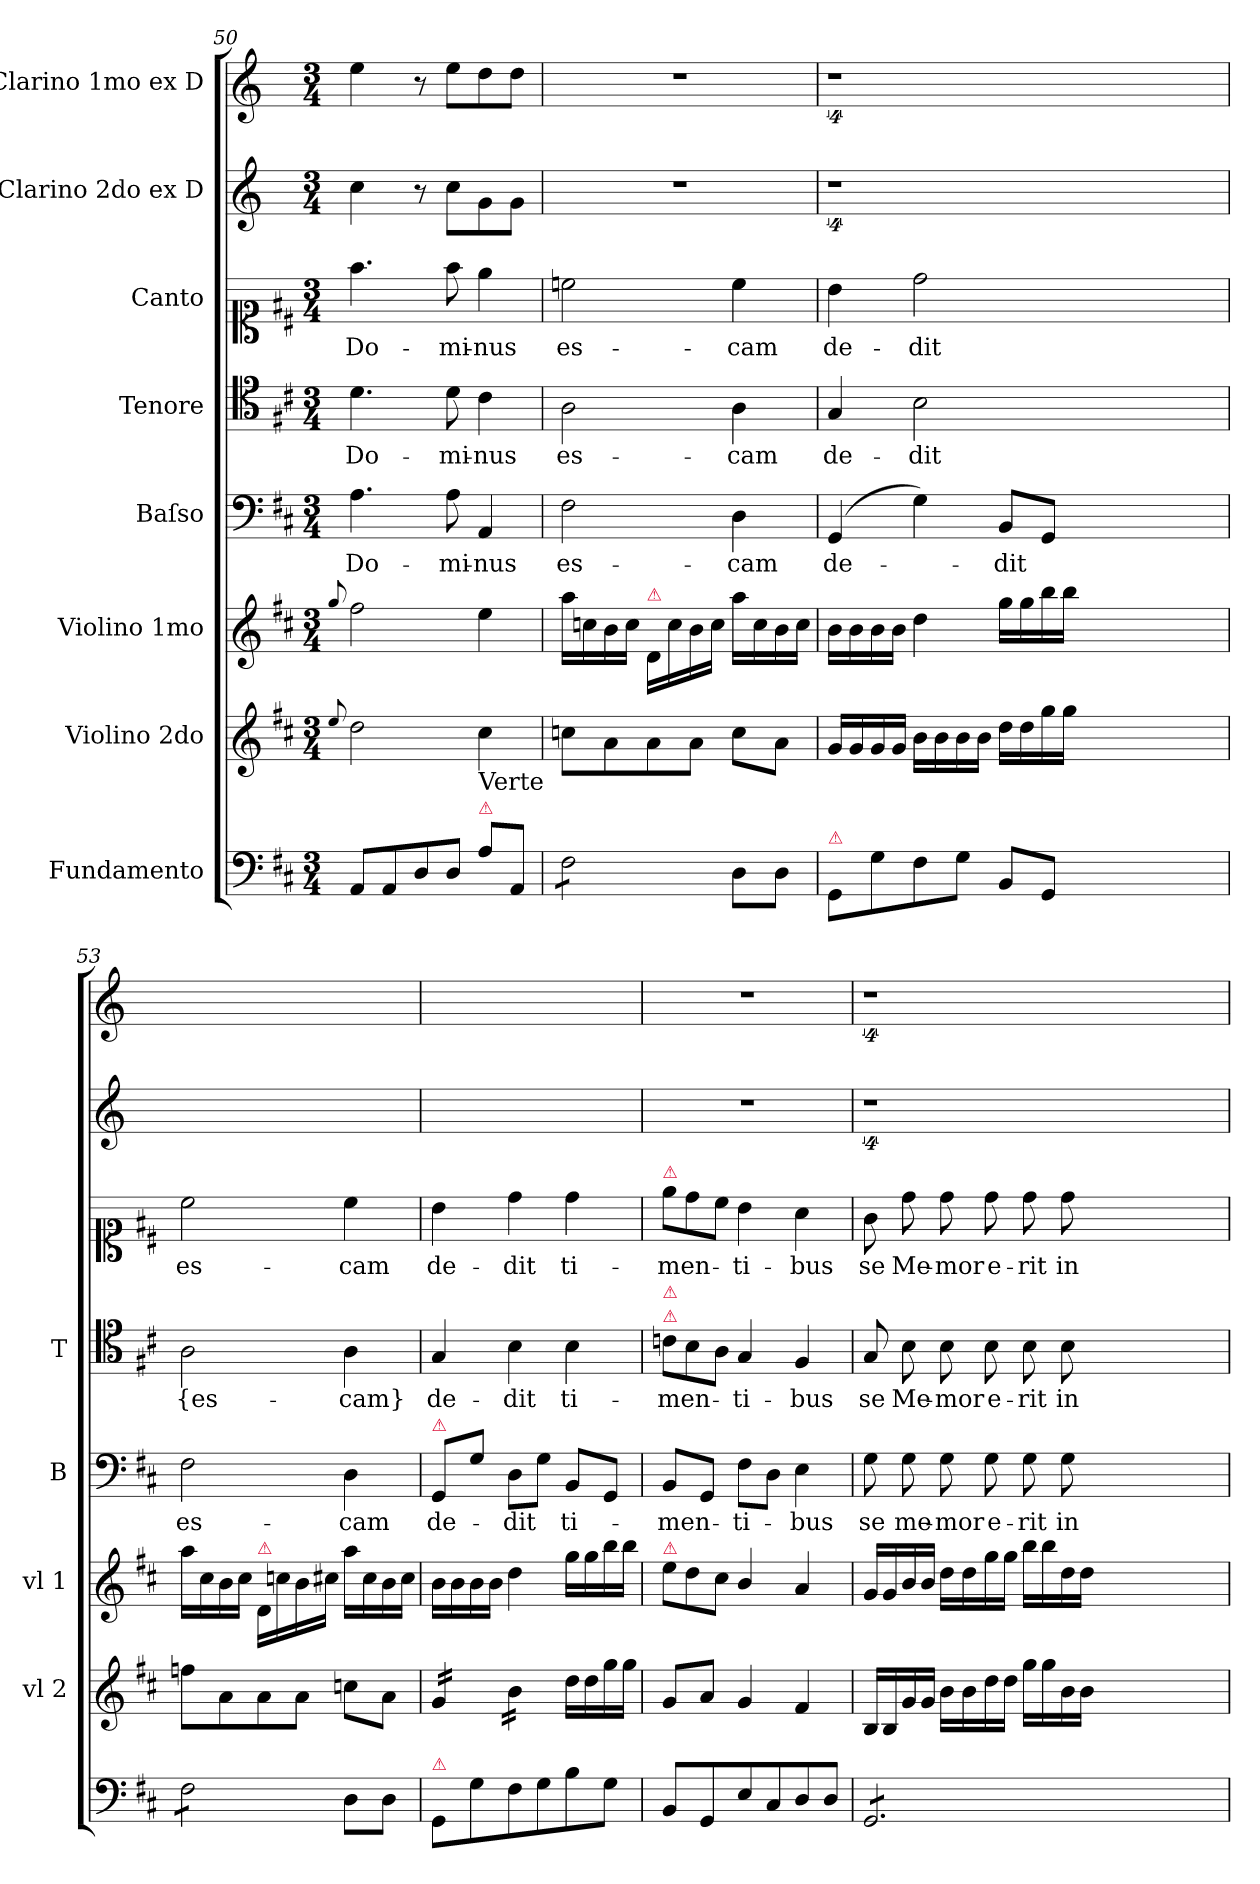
**kern	**kern	**kern	**kern	**text	**kern	**text	**kern	**text	**kern	**kern
*part8	*part7	*part6	*part5	*part5	*part4	*part4	*part3	*part3	*part2	*part1
*staff8	*staff7	*staff6	*staff5	*staff5	*staff4	*staff4	*staff3	*staff3	*staff2	*staff1
*I"Fundamento	*I"Violino 2do	*I"Violino 1mo	*I"Baſso	*	*I"Tenore	*	*I"Canto	*	*I"Clarino 2do ex D	*I"Clarino 1mo ex D
*	*I'vl 2	*I'vl 1	*I'B	*	*I'T	*	*	*	*	*
*clefF4	*clefG2	*clefG2	*clefF4	*	*clefC4	*	*clefC1	*	*clefG2	*clefG2
*	*	*	*	*	*	*	*	*	*ITrd-1c-2	*ITrd-1c-2
*k[f#c#]	*k[f#c#]	*k[f#c#]	*k[f#c#]	*	*k[f#c#]	*	*k[f#c#]	*	*k[f#c#]	*k[f#c#]
*M3/4	*M3/4	*M3/4	*M3/4	*	*M3/4	*	*M3/4	*	*M3/4	*M3/4
=50	=50	=50	=50	=50	=50	=50	=50	=50	=50	=50
.	8qqee/	8qqgg/	.	.	.	.	.	.	.	.
8AA/L	2dd\	2ff#\	4.A\	Do-	4.d\	Do-	4.ff#\	Do-	4dd\	4ff#\
8AA/	.	.	.	.	.	.	.	.	.	.
8D/	.	.	.	.	.	.	.	.	8r	8r
8D/J	.	.	8A\	-mi-	8d\	-mi-	8ff#\	-mi-	8dd\L	8ff#\L
!	!LO:TX:b:t=Verte	!	!	!	!	!	!	!	!	!
!LO:TX:a:color=crimson:t=⚠	!	!	!	!	!	!	!	!	!	!
8A\L	4cc#\	4ee\	4AA/	-nus	4c#\	-nus	4ee\	-nus	8a\	8ee\
8AA/J	.	.	.	.	.	.	.	.	8a\J	8ee\J
=51	=51	=51	=51	=51	=51	=51	=51	=51	=51	=51
*tremolo	*	*	*	*	*	*	*	*	*	*
8F#\L	8ccn\L	16aa\LL	2F#\	es-	2A\	es-	2ccn\	es-	2.r	2.r
.	.	16ccn\	.	.	.	.	.	.	.	.
8F#\	8a\	16b\	.	.	.	.	.	.	.	.
.	.	16cc\JJ	.	.	.	.	.	.	.	.
!	!	!LO:TX:a:color=crimson:t=⚠	!	!	!	!	!	!	!	!
8F#\	8a\	16d/LL	.	.	.	.	.	.	.	.
.	.	16cc\	.	.	.	.	.	.	.	.
8F#\J	8a\J	16b\	.	.	.	.	.	.	.	.
*Xtremolo	*	*	*	*	*	*	*	*	*	*
.	.	16cc\JJ	.	.	.	.	.	.	.	.
8D\L	8cc\L	16aa\LL	4D\	-cam	4A\	-cam	4cc\	-cam	.	.
.	.	16cc\	.	.	.	.	.	.	.	.
8D\J	8a\J	16b\	.	.	.	.	.	.	.	.
.	.	16cc\JJ	.	.	.	.	.	.	.	.
=52	=52	=52	=52	=52	=52	=52	=52	=52	=52	=52
!LO:TX:a:color=crimson:t=⚠	!	!	!	!	!	!	!	!	!	!
8GG/L	16g/LL	16b\LL	(4GG/	de-	4G/	de-	4b\	de-	4%9r	4%9r
.	16g/	16b\	.	.	.	.	.	.	.	.
8G\	16g/	16b\	.	.	.	.	.	.	.	.
.	16g/JJ	16b\JJ	.	.	.	.	.	.	.	.
8F#\	16b\LL	4dd\	4G\)	.	2B\	-dit	2dd\	-dit	.	.
.	16b\	.	.	.	.	.	.	.	.	.
8G\J	16b\	.	.	.	.	.	.	.	.	.
.	16b\JJ	.	.	.	.	.	.	.	.	.
8BB/L	16dd\LL	16gg\LL	8BB/L	-dit	.	.	.	.	.	.
.	16dd\	16gg\	.	.	.	.	.	.	.	.
8GG/J	16gg\	16bb\	8GG/J	.	.	.	.	.	.	.
.	16gg\JJ	16bb\JJ	.	.	.	.	.	.	.	.
1.ryy	1.ryy	1.ryy	1.ryy	.	1.ryy	.	1.ryy	.	.	.
=53	=53	=53	=53	=53	=53	=53	=53	=53	=53	=53
*tremolo	*	*	*	*	*	*	*	*	*	*
8F#\L	8ffn\L	16aa\LL	2F#\	es-	2A\	{es-	2cc#\	es-	2.ryy	2.ryy
.	.	16cc#\	.	.	.	.	.	.	.	.
8F#\	8a\	16b\	.	.	.	.	.	.	.	.
.	.	16cc#\JJ	.	.	.	.	.	.	.	.
!	!	!LO:TX:a:color=crimson:t=⚠	!	!	!	!	!	!	!	!
8F#\	8a\	16d/LL	.	.	.	.	.	.	.	.
.	.	16ccn\	.	.	.	.	.	.	.	.
8F#\J	8a\J	16b\	.	.	.	.	.	.	.	.
*Xtremolo	*	*	*	*	*	*	*	*	*	*
.	.	16cc#X\JJ	.	.	.	.	.	.	.	.
8D\L	8ccn\L	16aa\LL	4D\	-cam	4A\	-cam}	4cc#\	-cam	.	.
.	.	16cc#\	.	.	.	.	.	.	.	.
8D\J	8a\J	16b\	.	.	.	.	.	.	.	.
.	.	16cc#\JJ	.	.	.	.	.	.	.	.
=54	=54	=54	=54	=54	=54	=54	=54	=54	=54	=54
!	!	!	!LO:TX:a:color=crimson:t=⚠	!	!	!	!	!	!	!
!LO:TX:a:color=crimson:t=⚠	!	!	!	!	!	!	!	!	!	!
*	*tremolo	*	*	*	*	*	*	*	*	*
8GG/L	16g/LL	16b\LL	8GG/L	de-	4G/	de-	4b\	de-	2.ryy	2.ryy
.	16g/	16b\	.	.	.	.	.	.	.	.
8G\	16g/	16b\	8G\J	.	.	.	.	.	.	.
.	16g/JJ	16b\JJ	.	.	.	.	.	.	.	.
8F#\	16b\LL	4dd\	8D\L	-dit	4B\	-dit	4dd\	-dit	.	.
.	16b\	.	.	.	.	.	.	.	.	.
8G\	16b\	.	8G\J	.	.	.	.	.	.	.
.	16b\JJ	.	.	.	.	.	.	.	.	.
*	*Xtremolo	*	*	*	*	*	*	*	*	*
8B\	16dd\LL	16gg\LL	8BB/L	ti-	4B\	ti-	4dd\	ti-	.	.
.	16dd\	16gg\	.	.	.	.	.	.	.	.
8G\J	16gg\	16bb\	8GG/J	.	.	.	.	.	.	.
.	16gg\JJ	16bb\JJ	.	.	.	.	.	.	.	.
=55	=55	=55	=55	=55	=55	=55	=55	=55	=55	=55
*	*	*Xtuplet	*	*	*Xtuplet	*	*Xtuplet	*	*	*
!	!	!	!	!	!	!	!LO:TX:a:color=crimson:t=⚠	!	!	!
!	!	!	!	!	!LO:TX:a:color=crimson:t=⚠	!	!	!	!	!
!	!	!	!	!	!LO:TX:a:color=crimson:t=⚠	!	!	!	!	!
!	!	!LO:TX:a:color=crimson:t=⚠	!	!	!	!	!	!	!	!
8BB/L	8g/L	12ee\L	8BB/L	-men-	12cn\L	-men-	12ee\L	-men-	2.r	2.r
.	.	12dd\	.	.	12B\	.	12dd\	.	.	.
8GG/	8a/J	.	8GG/J	.	.	.	.	.	.	.
.	.	12cc#\J	.	.	12A\J	.	12cc#\J	.	.	.
8E/	4g/	4b/	8F#\L	-ti-	4G/	-ti-	4b\	-ti-	.	.
8C#/	.	.	8D\J	.	.	.	.	.	.	.
8D/	4f#/	4a/	4E\	-bus	4F#/	-bus	4a\	-bus	.	.
8D/J	.	.	.	.	.	.	.	.	.	.
=56	=56	=56	=56	=56	=56	=56	=56	=56	=56	=56
*tremolo	*	*	*	*	*	*	*	*	*	*
8GG/L	16B/LL	16g/LL	8G\	se	8G/	se	8g\	se	4%9r	4%9r
.	16B/	16g/	.	.	.	.	.	.	.	.
8GG/	16g/	16b/	8G\	me-	8B\	Me-	8dd\	Me-	.	.
.	16g/JJ	16b/JJ	.	.	.	.	.	.	.	.
8GG/	16b\LL	16dd\LL	8G\	-mor	8B\	-mor	8dd\	-mor	.	.
.	16b\	16dd\	.	.	.	.	.	.	.	.
8GG/	16dd\	16gg\	8G\	e-	8B\	e-	8dd\	e-	.	.
.	16dd\JJ	16gg\JJ	.	.	.	.	.	.	.	.
8GG/	16gg\LL	16bb\LL	8G\	-rit	8B\	-rit	8dd\	-rit	.	.
.	16gg\	16bb\	.	.	.	.	.	.	.	.
8GG/J	16b\	16dd\	8G\	in	8B\	in	8dd\	in	.	.
*Xtremolo	*	*	*	*	*	*	*	*	*	*
.	16b\JJ	16dd\JJ	.	.	.	.	.	.	.	.
1.ryy	1.ryy	1.ryy	1.ryy	.	1.ryy	.	1.ryy	.	.	.
=	=	=	=	=	=	=	=	=	=	=
*-	*-	*-	*-	*-	*-	*-	*-	*-	*-	*-
